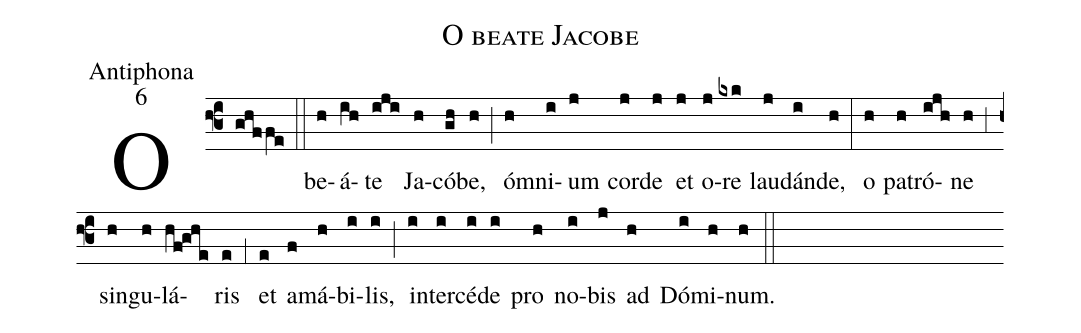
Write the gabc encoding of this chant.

name:O beate Jacobe;
office-part:Antiphona;
mode:6;
%%
(f3) O(ghffe) (::)
be(h)á(ih)te(iji) Ja(h)có(gh)be,(h) (;) ó(h)mni(i)um(j) cor(j)de(j) et(j) o(j)re(kxk) lau(j)dán(i)de,(h) (:)
o(h) pa(h)tró(ijh)ne(h) (,3) sin(h)gu(h)lá(hf!ghe)ris(e) (,1) et(e) a(f)má(h)bi(i)lis,(i) (;) in(i)ter(i)cé(i)de(i) pro(h) no(i)bis(j) ad(h) Dó(i)mi(h)num.(h) (::)
